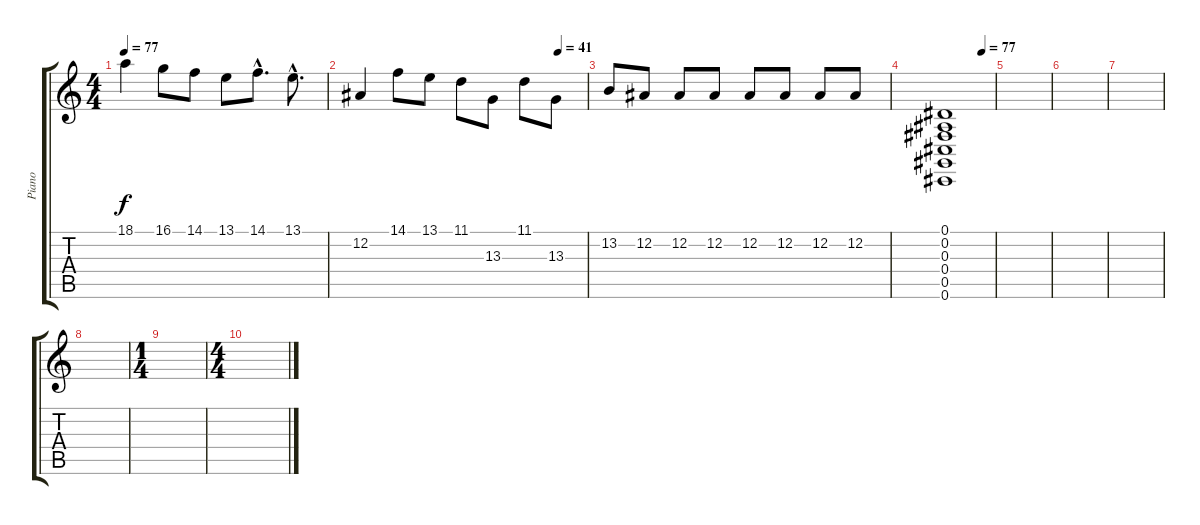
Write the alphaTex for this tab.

\track ("Piano" "Piano") {instrument brightacousticpiano}
\staff {score tabs}
\tuning (Eb4 Bb3 Gb3 Db3 Ab2 Db2) {hide}
\ts (4 4)
\tempo 77
\clef g2
\ks c
18.1.4{dy f instrument brightacousticpiano} 16.1.8 14.1.8 13.1.8 14.1{hac}.8{d} 13.1{hac}.8{d} |
\tempo (41 0.875)
12.2.4 14.1.8 13.1.8 11.1.8 13.3.8 11.1.8 13.3.8 |
13.2.8 12.2.8 12.2.8 12.2.8 12.2.8 12.2.8 12.2.8 12.2.8 |
\tempo (77 0.75)
(0.1 0.2 0.3 0.4 0.5 0.6).1 |
|
|
|
|
\ts (1 4)
|
\ts (4 4)
